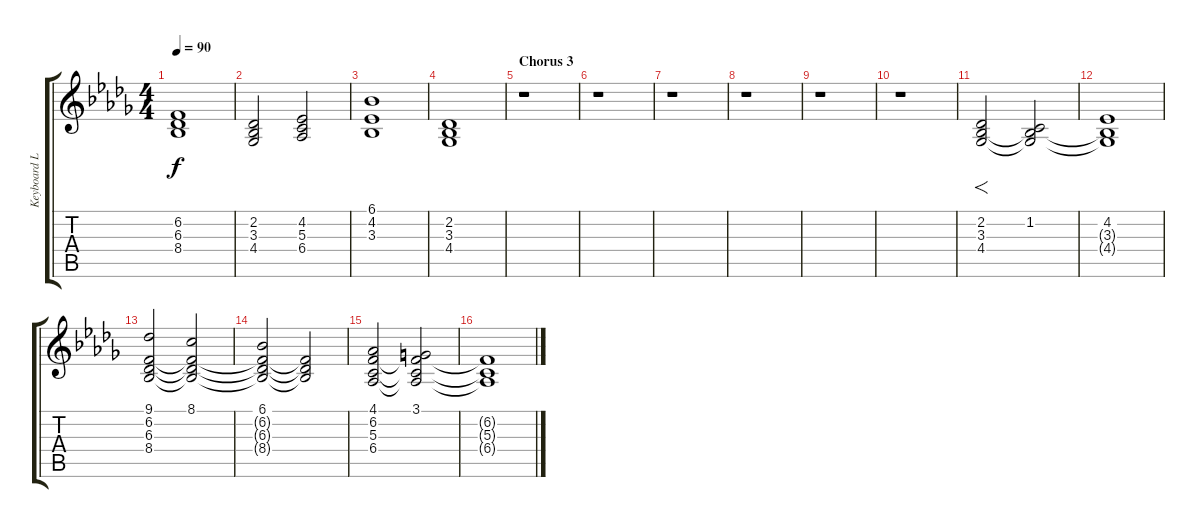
\track ("Keyboard Layer" "Keyboard L") {instrument stringensemble1}
\staff {score tabs}
\tuning (E4 B3 G3 D3 A2 E2) {hide}
\ts (4 4)
\tempo 90
\clef g2
\ks db
(6.2 6.3 8.4).1{dy f} |
(2.2 3.3 4.4).2 (4.2 5.3 6.4).2 |
(6.1 4.2 3.3).1 |
(2.2 3.3 4.4).1 |
\section ("" "Chorus 3")
r.1 |
r.1 |
r.1 |
r.1 |
r.1 |
r.1 |
(2.2 3.3 4.4).2{f} (1.2 3.3{t} 4.4{t}).2 |
(4.2 3.3{t} 4.4{t}).1 |
(9.1 6.2 6.3 8.4).2 (8.1 6.2{t} 6.3{t} 8.4{t}).2 |
(6.1 6.2{t} 6.3{t} 8.4{t}).2 (6.2{t} 6.3{t} 8.4{t}).2 |
(4.1 6.2 5.3 6.4).2 (3.1 6.2{t} 5.3{t} 6.4{t}).2 |
(6.2{t} 5.3{t} 6.4{t}).1
